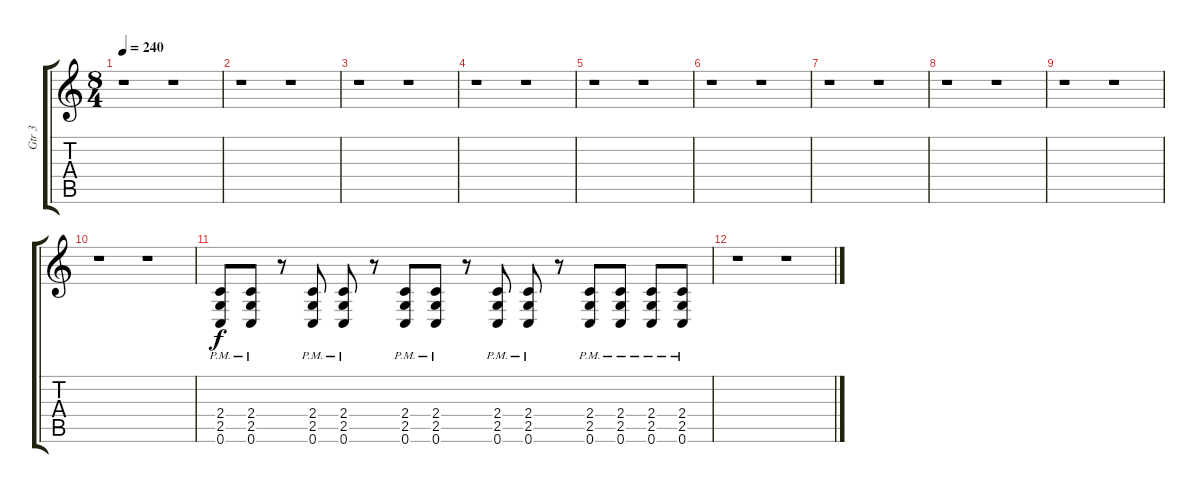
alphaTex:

\track ("Gtr 3" "Gtr 3") {instrument overdrivenguitar}
\staff {score tabs}
\tuning (C4 G3 Eb3 Bb2 F2 C2) {hide}
\ts (8 4)
\tempo 240
\clef g2
\ks c
r.1{dy ff} r.1 |
r.1 r.1 |
r.1 r.1 |
r.1 r.1 |
r.1 r.1 |
r.1 r.1 |
r.1 r.1 |
r.1 r.1 |
r.1 r.1 |
r.1 r.1 |
(2.4{pm} 2.5{pm} 0.6{pm}).8{dy f instrument distortionguitar} (2.4{pm} 2.5{pm} 0.6{pm}).8 r.8 (2.4{pm} 2.5{pm} 0.6{pm}).8 (2.4{pm} 2.5{pm} 0.6{pm}).8 r.8 (2.4{pm} 2.5{pm} 0.6{pm}).8 (2.4{pm} 2.5{pm} 0.6{pm}).8 r.8 (2.4{pm} 2.5{pm} 0.6{pm}).8 (2.4{pm} 2.5{pm} 0.6{pm}).8 r.8 (2.4{pm} 2.5{pm} 0.6{pm}).8 (2.4{pm} 2.5{pm} 0.6{pm}).8 (2.4{pm} 2.5{pm} 0.6{pm}).8 (2.4{pm} 2.5{pm} 0.6{pm}).8 |
r.1 r.1
